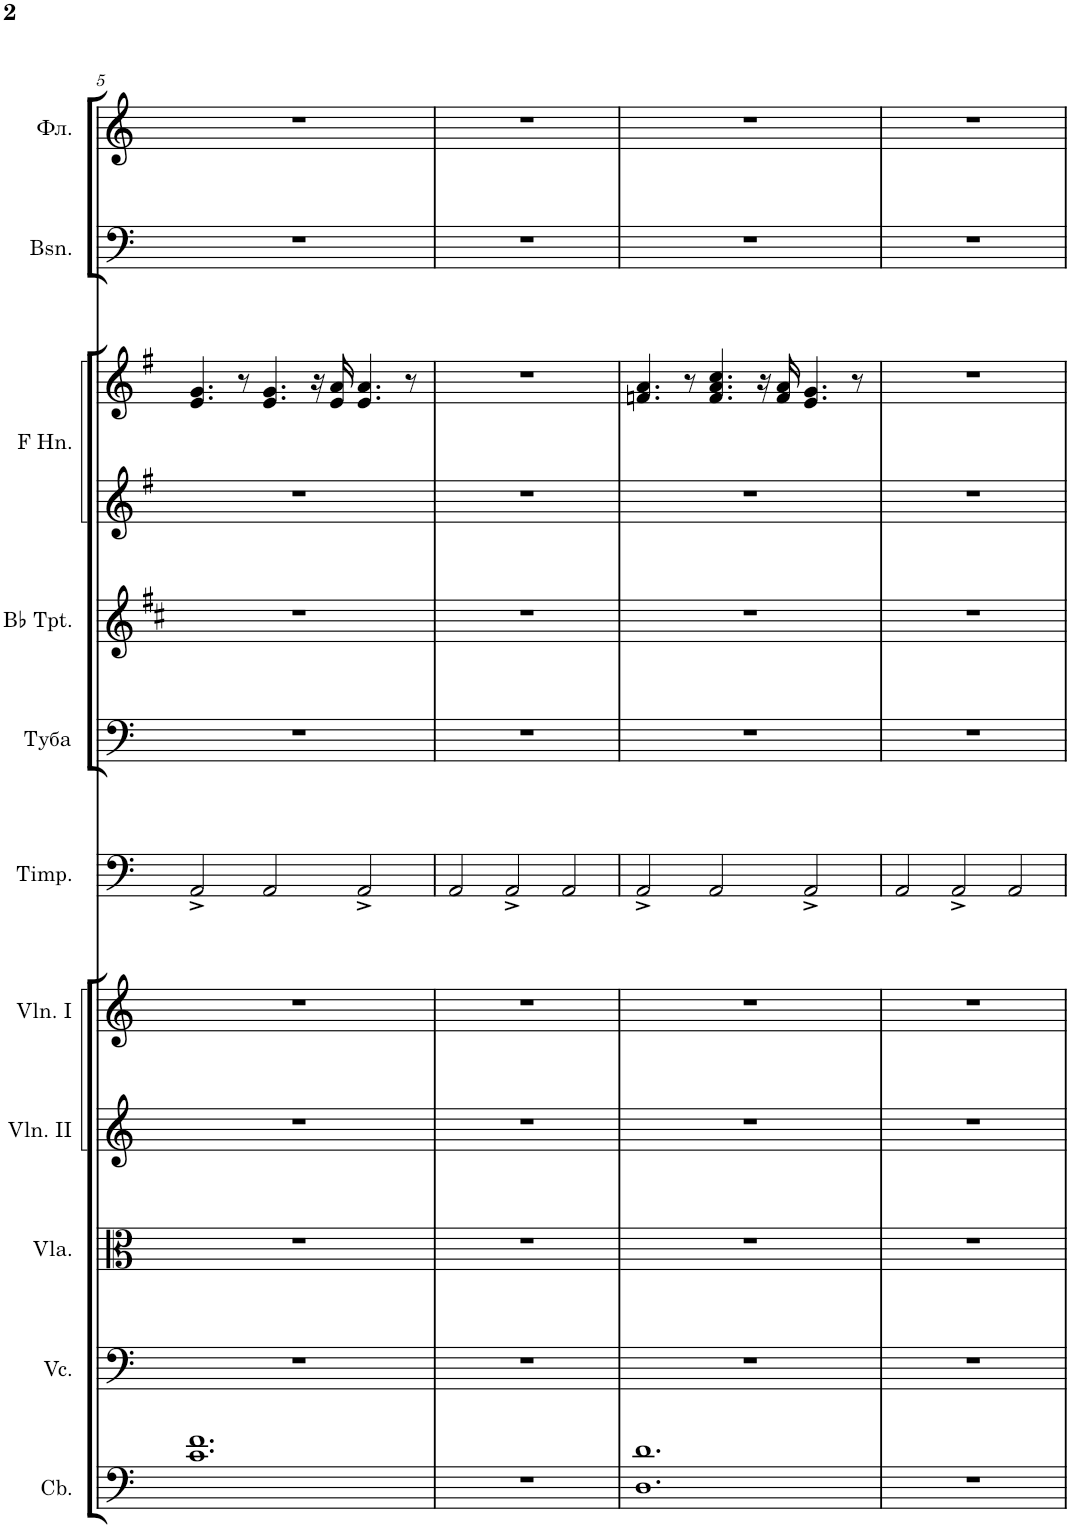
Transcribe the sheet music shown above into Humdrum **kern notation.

**kern	**kern	**kern	**kern	**kern	**kern	**kern	**kern	**kern	**kern	**kern	**kern
*part11	*part10	*part9	*part8	*part7	*part6	*part5	*part4	*part3	*part3	*part2	*part1
*staff12	*staff11	*staff10	*staff9	*staff8	*staff7	*staff6	*staff5	*staff4	*staff3	*staff2	*staff1
*I"Contrabasses	*I"Violoncellos	*I"Violas	*I"Violins II	*I"Violins I	*I"Timpani	*I"Туба	*I"Trumpets in Bb	*I"Horns in F	*	*I"Bassoons	*I"Флейта
*I'Cb.	*I'Vc.	*I'Vla.	*I'Vln. II	*I'Vln. I	*I'Timp.	*	*	*	*	*I'Bsn.	*
!!LO:PB:g=z
*clefF4	*clefF4	*clefC3	*clefG2	*clefG2	*clefF4	*clefF4	*clefG2	*clefG2	*clefG2	*clefF4	*clefG2
*Trd7c12	*	*	*	*	*	*	*Trd1c2	*Trd4c7	*Trd4c7	*	*
*k[]	*k[]	*k[]	*k[]	*k[]	*k[]	*k[]	*k[f#c#]	*k[f#]	*k[f#]	*k[]	*k[]
*M6/4	*M6/4	*M6/4	*M6/4	*M6/4	*M6/4	*M6/4	*M6/4	*M6/4	*M6/4	*M6/4	*M6/4
=5	=5	=5	=5	=5	=5	=5	=5	=5	=5	=5	=5
1.c 1.f	1.r	1.r	1.r	1.r	2AA^/	1.r	1.r	1.r	4.e/ 4.g/	1.r	1.r
.	.	.	.	.	.	.	.	.	8r	.	.
.	.	.	.	.	2AA/	.	.	.	4.e/ 4.g/	.	.
.	.	.	.	.	.	.	.	.	16r	.	.
.	.	.	.	.	.	.	.	.	16e/ 16a/	.	.
.	.	.	.	.	2AA^/	.	.	.	4.e/ 4.a/	.	.
.	.	.	.	.	.	.	.	.	8r	.	.
=6	=6	=6	=6	=6	=6	=6	=6	=6	=6	=6	=6
1.r	1.r	1.r	1.r	1.r	2AA/	1.r	1.r	1.r	1.r	1.r	1.r
.	.	.	.	.	2AA^/	.	.	.	.	.	.
.	.	.	.	.	2AA/	.	.	.	.	.	.
=7	=7	=7	=7	=7	=7	=7	=7	=7	=7	=7	=7
1.D 1.d	1.r	1.r	1.r	1.r	2AA^/	1.r	1.r	1.r	4.fn/ 4.a/	1.r	1.r
.	.	.	.	.	.	.	.	.	8r	.	.
.	.	.	.	.	2AA/	.	.	.	4.f/ 4.a/ 4.cc/	.	.
.	.	.	.	.	.	.	.	.	16r	.	.
.	.	.	.	.	.	.	.	.	16f/ 16a/	.	.
.	.	.	.	.	2AA^/	.	.	.	4.e/ 4.g/	.	.
.	.	.	.	.	.	.	.	.	8r	.	.
=8	=8	=8	=8	=8	=8	=8	=8	=8	=8	=8	=8
1.r	1.r	1.r	1.r	1.r	2AA/	1.r	1.r	1.r	1.r	1.r	1.r
.	.	.	.	.	2AA^/	.	.	.	.	.	.
.	.	.	.	.	2AA/	.	.	.	.	.	.
=	=	=	=	=	=	=	=	=	=	=	=
*-	*-	*-	*-	*-	*-	*-	*-	*-	*-	*-	*-
